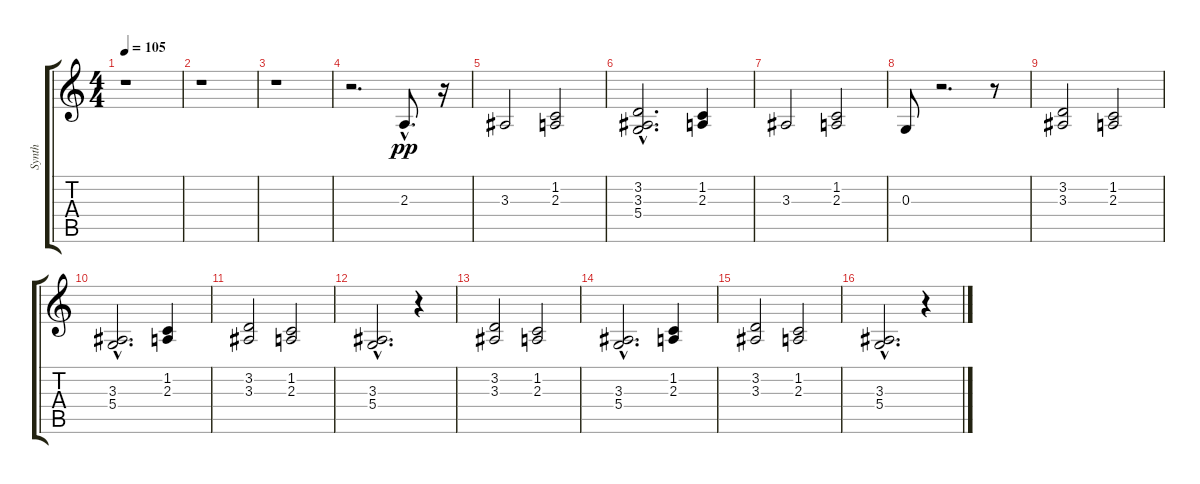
\track ("Synth" "Synth") {instrument pad2warm}
\staff {score tabs}
\tuning (E4 B3 G3 D3 A2 E2) {hide}
\ts (4 4)
\tempo 105
\clef g2
\ks c
r.1{dy pp instrument pad2warm} |
r.1 |
r.1 |
r.2{d} 2.3{hac}.8{d} r.16 |
3.3.2 (1.2 2.3).2 |
(3.2{hac} 3.3{hac} 5.4{hac}).2{d} (1.2 2.3).4 |
3.3.2 (1.2 2.3).2 |
0.3.8 r.2{d} r.8 |
(3.2 3.3).2 (1.2 2.3).2 |
(3.3{hac} 5.4{hac}).2{d} (1.2 2.3).4 |
(3.2 3.3).2 (1.2 2.3).2 |
(3.3{hac} 5.4{hac}).2{d} r.4 |
(3.2 3.3).2 (1.2 2.3).2 |
(3.3{hac} 5.4{hac}).2{d} (1.2 2.3).4 |
(3.2 3.3).2 (1.2 2.3).2 |
(3.3{hac} 5.4{hac}).2{d} r.4
